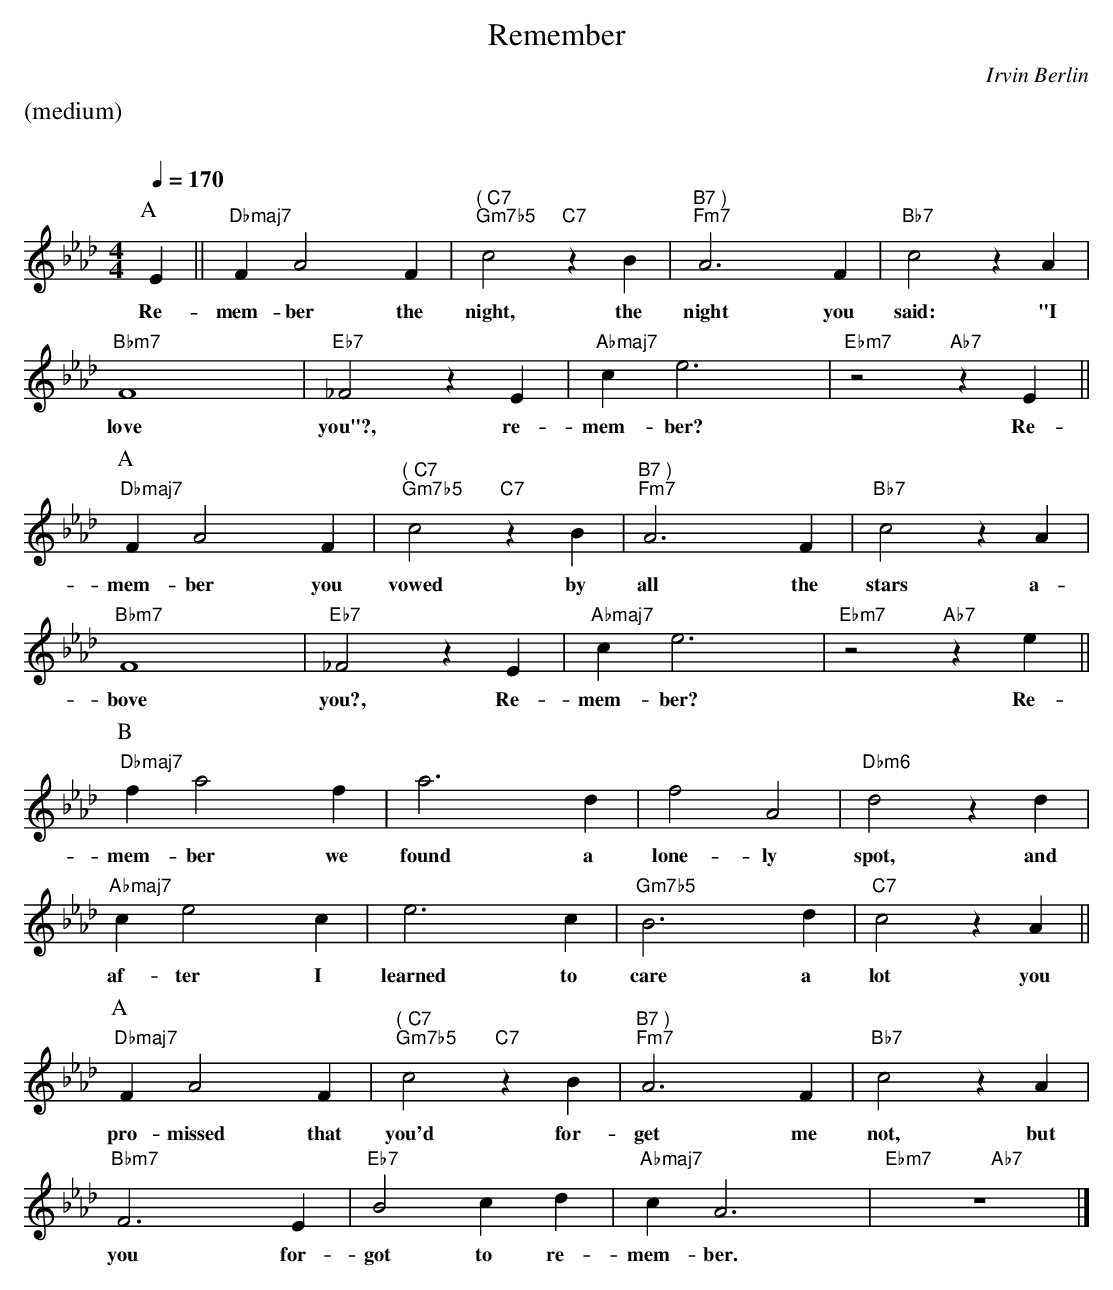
X:1
T:Remember
M:4/4
L:1/4
C:Irvin Berlin
Q:1/4=170
%%staves (chords melody)
K:Ab
%%text (medium)
%%vskip 20
P:A
V:chords
x||"Dbmaj7"x2 x2 | "( C7" "Gm7b5"x2 "C7"x2 | "B7 )" "Fm7"x2 x2 | "Bb7"x2 x2 |
"Bbm7"x2 x2 | "Eb7"x2 x2 | "Abmaj7"x2 x2 | "Ebm7"x2 "Ab7"x2 ||
V:melody
E || FA2F | c2zB | A3F | c2zA |
w:Re-mem-ber the night, the night you said: "I
F4 | _F2zE | ce3 | z2zE ||
w:love you"?, re-mem-ber? Re-
P:A
V:chords
"Dbmaj7"x2 x2 | "( C7" "Gm7b5"x2 "C7"x2 | "B7 )" "Fm7"x2 x2 | "Bb7"x2 x2 |
"Bbm7"x2 x2 | "Eb7"x2 x2 | "Abmaj7"x2 x2 | "Ebm7"x2 "Ab7"x2 ||
V:melody
FA2F | c2zB | A3F | c2zA |
w:mem-ber you vowed by all the stars a-
F4 | _F2zE | ce3 | z2ze ||
w:bove you?, Re-mem-ber? Re-
P:B
V:chords
"Dbmaj7"x2 x2 | x2 x2 | x2 x2 | "Dbm6"x2 x2 |
"Abmaj7"x2 x2 | x2 x2 | "Gm7b5"x2 x2 | "C7"x2 x2 ||
V:melody
fa2f | a3d | f2A2 | d2zd |
w:mem-ber we found a lone-ly spot, and
ce2c | e3c | B3d | c2zA ||
w:af-ter I learned to care a lot you
P:A
V:chords
"Dbmaj7"x2 x2 | "( C7" "Gm7b5"x2 "C7"x2 | "B7 )" "Fm7"x2 x2 | "Bb7"x2 x2 |
"Bbm7"x2 x2 | "Eb7"x2 x2 | "Abmaj7"x2 x2 | "Ebm7"x2 "Ab7"x2 |]
V:melody
FA2F | c2zB | A3F | c2zA |
w:pro-missed that you'd for-get me not, but
F3E | B2cd | cA3 | z4 |]
w:you for-got to re-mem-ber.
